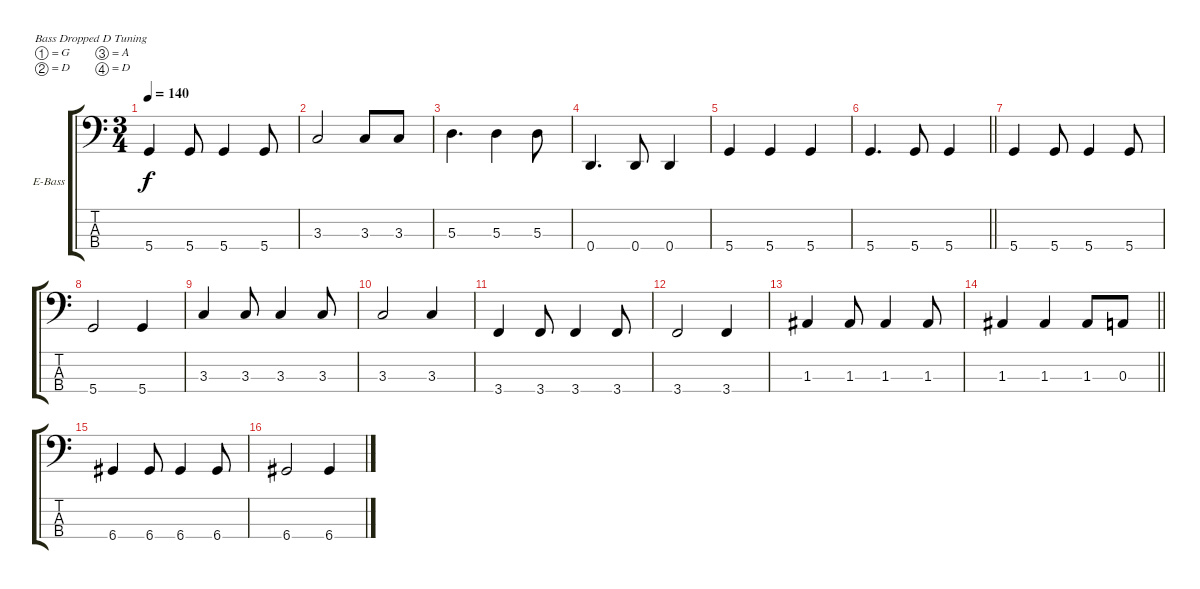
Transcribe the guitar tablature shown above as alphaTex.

\bracketExtendMode groupsimilarinstruments
\firstSystemTrackNameOrientation horizontal
\otherSystemsTrackNameOrientation horizontal
\track ("Bass" "E-Bass") {instrument electricbasspick}
\staff {score tabs}
\tuning (G2 D2 A1 D1)
\ts (3 4)
\tempo 140
\clef f4
\ks c
5.4.4{dy f} 5.4.8 5.4.4 5.4.8 |
3.3.2 3.3.8 3.3.8 |
5.3.4{d} 5.3.4 5.3.8 |
0.4.4{d} 0.4.8 0.4.4 |
5.4.4 5.4.4 5.4.4 |
\barLineRight lightlight
5.4.4{d} 5.4.8 5.4.4 |
5.4.4 5.4.8 5.4.4 5.4.8 |
5.4.2 5.4.4 |
3.3.4 3.3.8 3.3.4 3.3.8 |
3.3.2 3.3.4 |
3.4.4 3.4.8 3.4.4 3.4.8 |
3.4.2 3.4.4 |
1.3.4 1.3.8 1.3.4 1.3.8 |
\barLineRight lightlight
1.3.4 1.3.4 1.3.8 0.3.8 |
6.4.4 6.4.8 6.4.4 6.4.8 |
6.4.2 6.4.4
